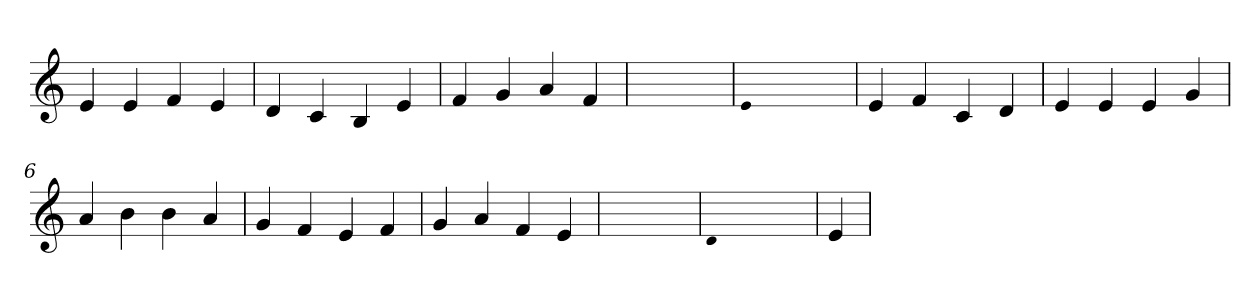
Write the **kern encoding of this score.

**kern
*part1
*staff1
*clefG2
=1
4e
4e
4f
4e
=2
4d
4c
4B
4e
=3
4f
4g
4a
4f
=4
1ryy
=4
qqe
1ryy
=4
4e
4f
4c
4d
=5
4e
4e
4e
4g
=6
4a
4b
4b
4a
=7
4g
4f
4e
4f
=8
4g
4a
4f
4e
=9
1ryy
=9
qqd
1ryy
=9
4e
=
*-
